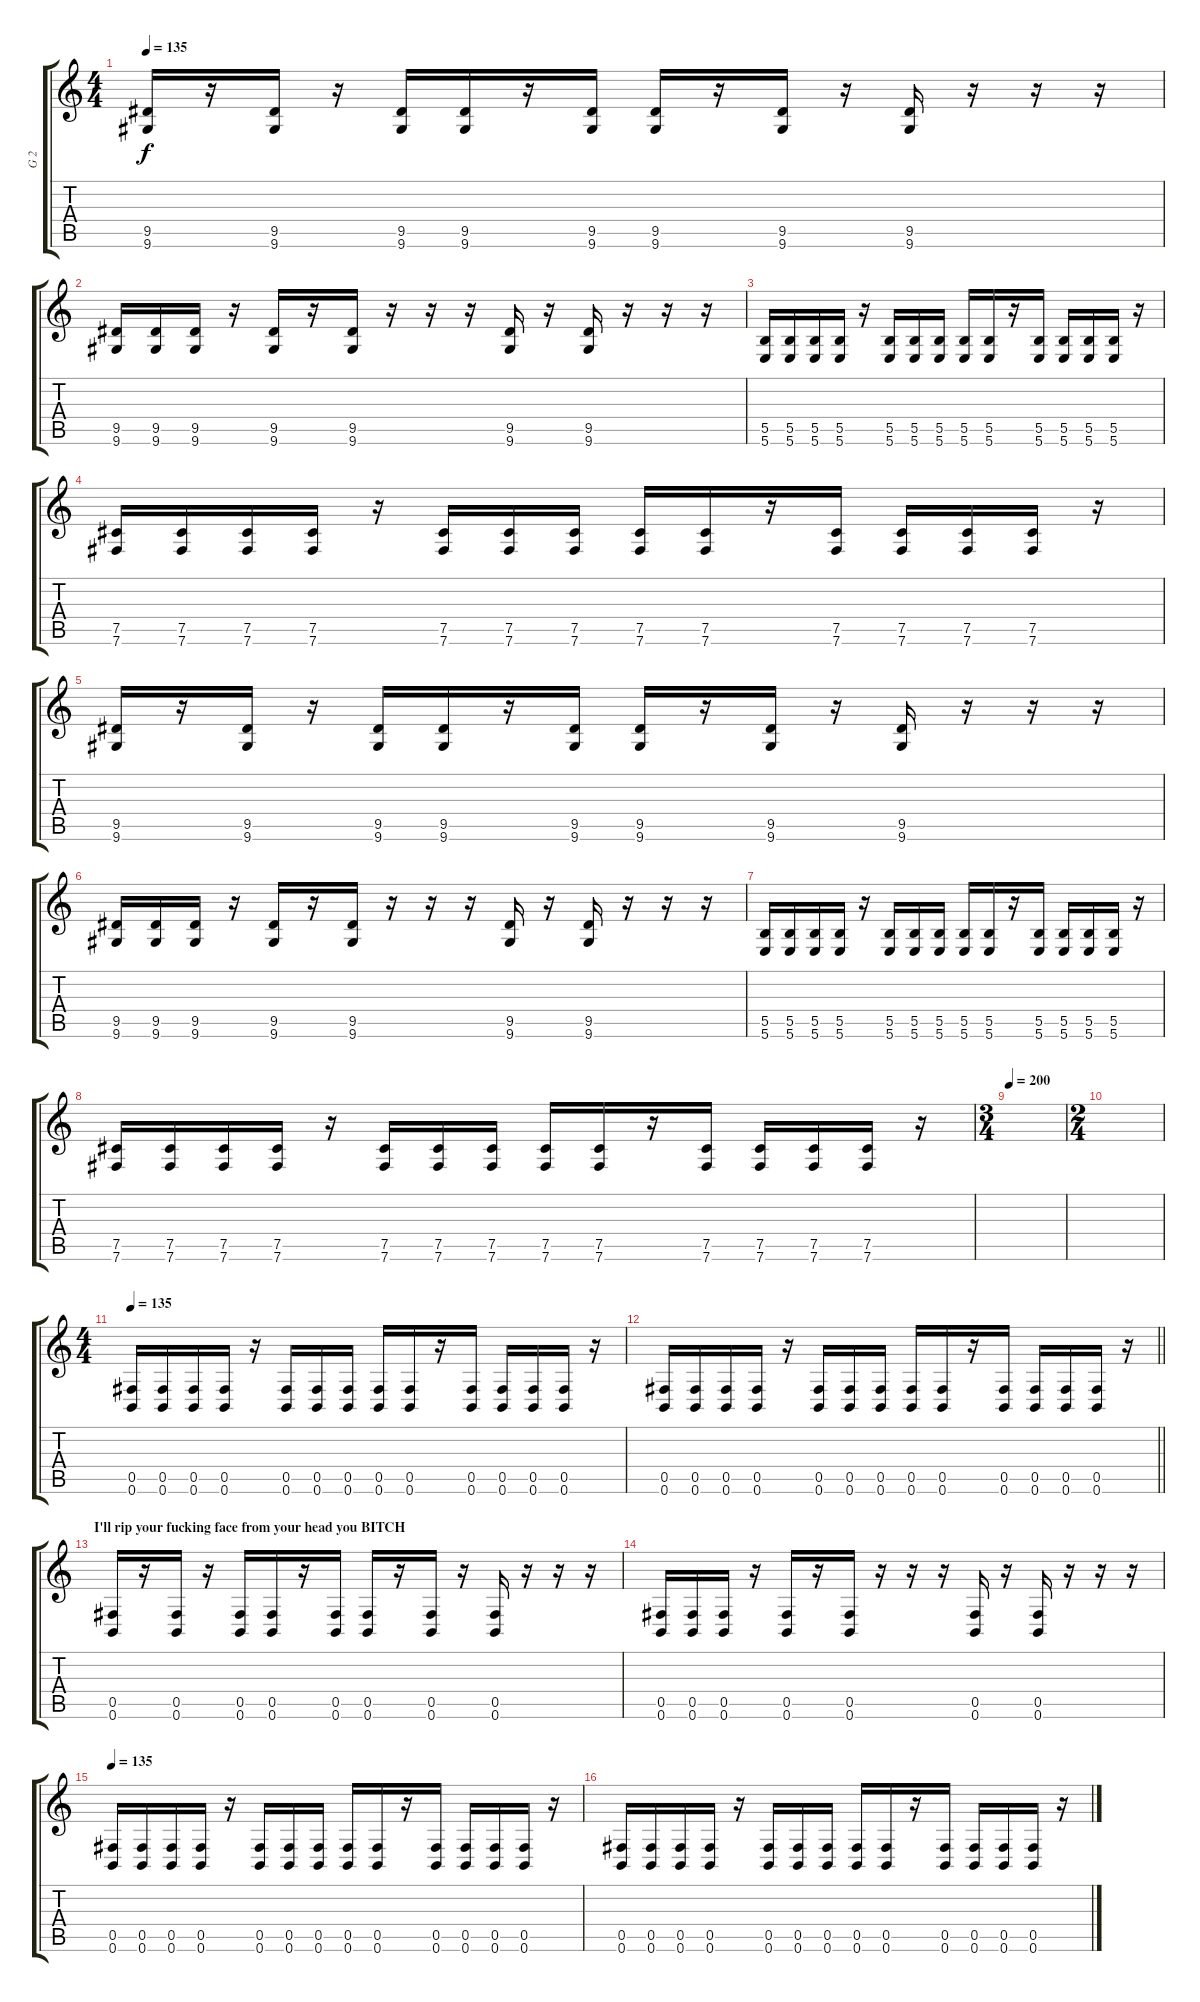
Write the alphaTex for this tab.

\track ("G 2" "G 2") {instrument distortionguitar}
\staff {score tabs}
\tuning (Db4 Ab3 E3 B2 Gb2 B1) {hide}
\ts (4 4)
\tempo 135
\clef g2
\ks c
(9.5 9.6).16{dy f} r.16 (9.5 9.6).16 r.16 (9.5 9.6).16 (9.5 9.6).16 r.16 (9.5 9.6).16 (9.5 9.6).16 r.16 (9.5 9.6).16 r.16 (9.5 9.6).16 r.16 r.16 r.16 |
(9.5 9.6).16 (9.5 9.6).16 (9.5 9.6).16 r.16 (9.5 9.6).16 r.16 (9.5 9.6).16 r.16 r.16 r.16 (9.5 9.6).16 r.16 (9.5 9.6).16 r.16 r.16 r.16 |
(5.5 5.6).16 (5.5 5.6).16 (5.5 5.6).16 (5.5 5.6).16 r.16 (5.5 5.6).16 (5.5 5.6).16 (5.5 5.6).16 (5.5 5.6).16 (5.5 5.6).16 r.16 (5.5 5.6).16 (5.5 5.6).16 (5.5 5.6).16 (5.5 5.6).16 r.16 |
(7.5 7.6).16 (7.5 7.6).16 (7.5 7.6).16 (7.5 7.6).16 r.16 (7.5 7.6).16 (7.5 7.6).16 (7.5 7.6).16 (7.5 7.6).16 (7.5 7.6).16 r.16 (7.5 7.6).16 (7.5 7.6).16 (7.5 7.6).16 (7.5 7.6).16 r.16 |
(9.5 9.6).16 r.16 (9.5 9.6).16 r.16 (9.5 9.6).16 (9.5 9.6).16 r.16 (9.5 9.6).16 (9.5 9.6).16 r.16 (9.5 9.6).16 r.16 (9.5 9.6).16 r.16 r.16 r.16 |
(9.5 9.6).16 (9.5 9.6).16 (9.5 9.6).16 r.16 (9.5 9.6).16 r.16 (9.5 9.6).16 r.16 r.16 r.16 (9.5 9.6).16 r.16 (9.5 9.6).16 r.16 r.16 r.16 |
(5.5 5.6).16 (5.5 5.6).16 (5.5 5.6).16 (5.5 5.6).16 r.16 (5.5 5.6).16 (5.5 5.6).16 (5.5 5.6).16 (5.5 5.6).16 (5.5 5.6).16 r.16 (5.5 5.6).16 (5.5 5.6).16 (5.5 5.6).16 (5.5 5.6).16 r.16 |
(7.5 7.6).16 (7.5 7.6).16 (7.5 7.6).16 (7.5 7.6).16 r.16 (7.5 7.6).16 (7.5 7.6).16 (7.5 7.6).16 (7.5 7.6).16 (7.5 7.6).16 r.16 (7.5 7.6).16 (7.5 7.6).16 (7.5 7.6).16 (7.5 7.6).16 r.16 |
\ts (3 4)
\tempo 200
|
\ts (2 4)
|
\ts (4 4)
\tempo 135
(0.5 0.6).16 (0.5 0.6).16 (0.5 0.6).16 (0.5 0.6).16 r.16 (0.5 0.6).16 (0.5 0.6).16 (0.5 0.6).16 (0.5 0.6).16 (0.5 0.6).16 r.16 (0.5 0.6).16 (0.5 0.6).16 (0.5 0.6).16 (0.5 0.6).16 r.16 |
\barLineRight lightlight
(0.5 0.6).16 (0.5 0.6).16 (0.5 0.6).16 (0.5 0.6).16 r.16 (0.5 0.6).16 (0.5 0.6).16 (0.5 0.6).16 (0.5 0.6).16 (0.5 0.6).16 r.16 (0.5 0.6).16 (0.5 0.6).16 (0.5 0.6).16 (0.5 0.6).16 r.16 |
\section ("" "I'll rip your fucking face from your head you BITCH")
(0.5 0.6).16 r.16 (0.5 0.6).16 r.16 (0.5 0.6).16 (0.5 0.6).16 r.16 (0.5 0.6).16 (0.5 0.6).16 r.16 (0.5 0.6).16 r.16 (0.5 0.6).16 r.16 r.16 r.16 |
(0.5 0.6).16 (0.5 0.6).16 (0.5 0.6).16 r.16 (0.5 0.6).16 r.16 (0.5 0.6).16 r.16 r.16 r.16 (0.5 0.6).16 r.16 (0.5 0.6).16 r.16 r.16 r.16 |
\tempo 135
(0.5 0.6).16 (0.5 0.6).16 (0.5 0.6).16 (0.5 0.6).16 r.16 (0.5 0.6).16 (0.5 0.6).16 (0.5 0.6).16 (0.5 0.6).16 (0.5 0.6).16 r.16 (0.5 0.6).16 (0.5 0.6).16 (0.5 0.6).16 (0.5 0.6).16 r.16 |
(0.5 0.6).16 (0.5 0.6).16 (0.5 0.6).16 (0.5 0.6).16 r.16 (0.5 0.6).16 (0.5 0.6).16 (0.5 0.6).16 (0.5 0.6).16 (0.5 0.6).16 r.16 (0.5 0.6).16 (0.5 0.6).16 (0.5 0.6).16 (0.5 0.6).16 r.16
